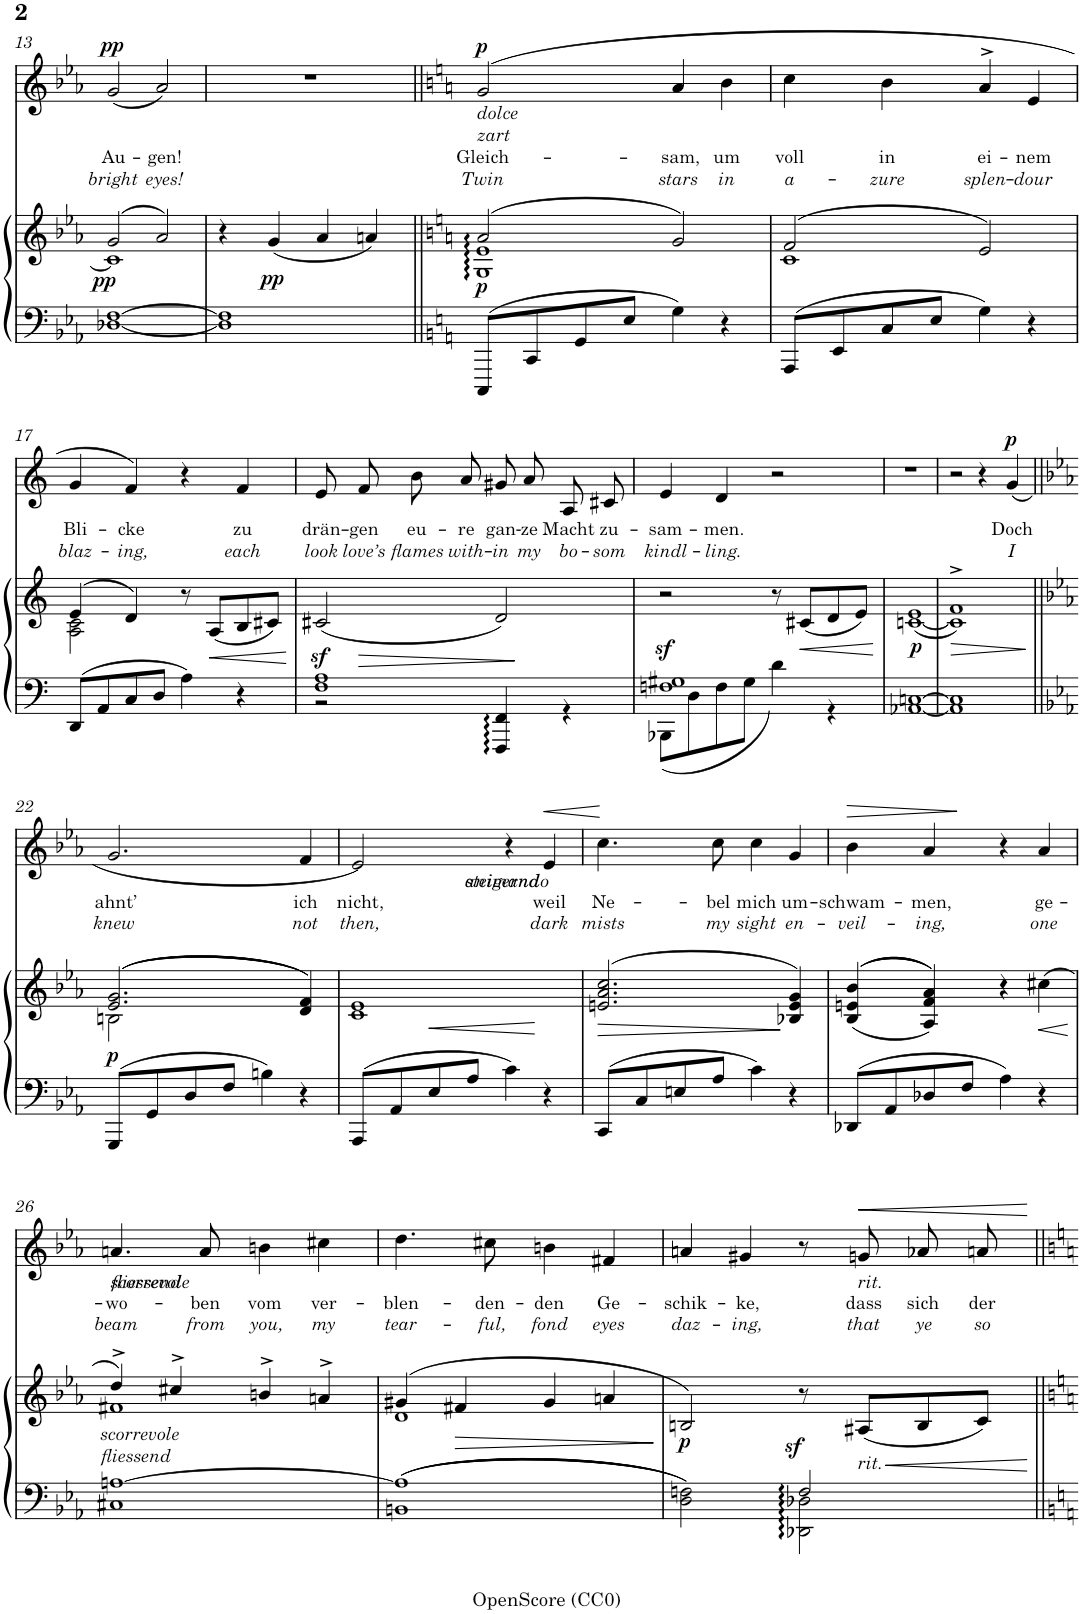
**kern	**kern	**dynam	**kern	**text	**text	**dynam
*part2	*part2	*part2	*part1	*part1	*part1	*part1
*staff3	*staff2	*staff2/3	*staff1	*staff1	*staff1	*staff1
*I"Piano	*	*	*I"Gesang Voice	*	*	*
*I'Pno	*	*	*	*	*	*
!!LO:PB:g=z
*clefF4	*clefG2	*	*clefG2	*	*	*
*k[b-e-a-]	*k[b-e-a-]	*	*k[b-e-a-]	*	*	*
*M4/4	*M4/4	*	*M4/4	*	*	*
=13	=13	=13	=13	=13	=13	=13
*	*^	*	*	*	*	*
!	!	!	!LO:DY:b	!	!LO:LY:b	!LO:LY:b	!LO:DY:a
[1D-X [1F	(2g/	1c]	pp	(2g/	Au-	bright	pp
!	!	!	!	!	!LO:LY:b	!LO:LY:b	!
.	2a-/)	.	.	2a-/)	-gen!	eyes!	.
*	*v	*v	*	*	*	*	*
=14	=14	=14	=14	=14	=14	=14
1D-] 1F]	4r	.	1r	.	.	.
!	!	!LO:DY:b	!	!	!	!
.	(4g/	pp	.	.	.	.
.	4a-/	.	.	.	.	.
.	4an/)	.	.	.	.	.
=15||	=15||	=15||	=15||	=15||	=15||	=15||
*k[]	*k[]	*	*k[]	*	*	*
*	*^	*	*	*	*	*
!	!	!	!	!LO:TX:b:t=zart	!	!	!
!	!	!	!	!LO:TX:b:i:t=dolce	!	!	!
!	!	!	!LO:DY:a=2	!	!LO:LY:b	!LO:LY:b	!LO:DY:a
8CCC/L	(>2a/	1G 1e	p	(2g/	Gleich-	Twin	p
8CC/	.	.	.	.	.	.	.
8GG/	.	.	.	.	.	.	.
8E/J	.	.	.	.	.	.	.
!	!	!	!	!	!LO:LY:b	!LO:LY:b	!
4G\	2g/)	.	.	4a/	-sam,	stars	.
!	!	!	!	!	!LO:LY:b	!LO:LY:b	!
4r	.	.	.	4b\	um	in	.
=16	=16	=16	=16	=16	=16	=16	=16
!	!	!	!	!	!LO:LY:b	!LO:LY:b	!
8AAA/L	(>2f/	1c	.	4cc\	voll	a-	.
8EE/	.	.	.	.	.	.	.
!	!	!	!	!	!LO:LY:b	!LO:LY:b	!
8C/	.	.	.	4b\	in	-zure	.
8E/J	.	.	.	.	.	.	.
!	!	!	!	!	!LO:LY:b	!LO:LY:b	!
4G\	2e/)	.	.	4a^>/	ei-	splen-	.
!	!	!	!	!	!LO:LY:b	!LO:LY:b	!
4r	.	.	.	4e/	-nem	-dour	.
!!LO:LB:g=z
=17	=17	=17	=17	=17	=17	=17	=17
!	!	!	!	!	!LO:LY:b	!LO:LY:b	!
8DD/L	(>4e/	2A\ 2c\	.	4g/	Bli-	blaz-	.
8AA/	.	.	.	.	.	.	.
!	!	!	!	!	!LO:LY:b	!LO:LY:b	!
8C/	4d/)	.	.	4f/)	-cke	-ing,	.
8D/J	.	.	.	.	.	.	.
4A\	8r	2ryy	.	4r	.	.	.
!	!	!	!LO:HP:b	!	!	!	!
.	(<8A/L	.	<	.	.	.	.
!	!	!	!	!	!LO:LY:b	!LO:LY:b	!
4r	8B/	.	.	4f/	zu	each	.
.	8c#X/J)	.	.	.	.	.	.
=18	=18	=18	=18	=18	=18	=18	=18
*^	*	*	*	*	*	*	*
!	!	!	!	!LO:DY:b	!	!LO:LY:b	!LO:LY:b	!
1F 1A	2r	(2c#X/	8ryy	sf	8e/L	drän-	look	.
!	!	!	!	!LO:HP:b	!	!LO:LY:b	!LO:LY:b	!
.	.	.	8ryy	>	8f/J	-gen	love’s	.
!	!	!	!	!	!	!LO:LY:b	!LO:LY:b	!
.	.	.	4ryy	.	8b/L	eu-	flames	.
!	!	!	!	!	!	!LO:LY:b	!LO:LY:b	!
.	.	.	.	.	8a/J	-re	with-	.
!	!	!	!	!	!	!LO:LY:b	!LO:LY:b	!
.	4FFF/ 4FF/	2d/)	8ryy	.	8g#X/L	gan-	-in	.
!	!	!	!	!	!	!LO:LY:b	!LO:LY:b	!
.	.	.	8ryy	[	8a/J	-ze	my	.
!	!	!	!	!	!	!LO:LY:b	!LO:LY:b	!
.	4r	.	4ryy	.	8A/L	Macht	bo-	.
!	!	!	!	!	!	!LO:LY:b	!LO:LY:b	!
.	.	.	.	.	8c#X/J	zu-	-som	.
*	*	*v	*v	*	*	*	*	*
=19	=19	=19	=19	=19	=19	=19	=19
!	!	!	!LO:DY:b	!	!LO:LY:b	!LO:LY:b	!
1Fn 1G#X	8BBB-X\L	2r	sf	4e/	-sam-	kindl-	.
.	8D\	.	.	.	.	.	.
!	!	!	!	!	!LO:LY:b	!LO:LY:b	!
.	8F\	.	.	4d/	-men.	-ling.	.
.	8G#\J	.	.	.	.	.	.
.	4d\	8r	.	2r	.	.	.
!	!	!	!LO:HP:b	!	!	!	!
.	.	(8c#X/L	<	.	.	.	.
.	4r	8d/	.	.	.	.	.
.	.	8e/J)	]	.	.	.	.
*v	*v	*	*	*	*	*	*
=20	=20	=20	=20	=20	=20	=20
!	!	!LO:DY:b	!	!	!	!
[1AA-X [1Cn	([1cn 1e	p	1r	.	.	.
=21	=21	=21	=21	=21	=21	=21
!	!	!LO:HP:b	!	!	!	!
1AA-] 1C]	1c]^> 1f^>)	>	2r	.	.	.
.	.	.	4r	.	.	.
!	!	!	!	!LO:LY:b	!LO:LY:b	!LO:DY:a
.	.	.	(4g/	Doch	I	p
.	.	[	.	.	.	.
!!LO:LB:g=z
=22||	=22||	=22||	=22||	=22||	=22||	=22||
*k[b-e-a-]	*k[b-e-a-]	*	*k[b-e-a-]	*	*	*
*	*^	*	*	*	*	*
!	!	!	!LO:DY:b	!	!LO:LY:b	!LO:LY:b	!
8GGG/L	(>(>2.e-/ 2.g/	2Bn\	p	2.g/	ahnt’	knew	.
8GG/	.	.	.	.	.	.	.
8D/	.	.	.	.	.	.	.
8F/J	.	.	.	.	.	.	.
4Bn\	.	2ryy	.	.	.	.	.
!	!	!	!	!	!LO:LY:b	!LO:LY:b	!
4r	4d/ 4f/))	.	.	4f/	ich	not	.
*	*v	*v	*	*	*	*	*
=23	=23	=23	=23	=23	=23	=23
!	!	!	!	!LO:LY:b	!LO:LY:b	!
8AAA-/L	1c 1e-	.	2e-/)	nicht,	then,	.
8AA-/	.	.	.	.	.	.
!	!	!LO:HP:b=2	!	!	!	!
8E-/	.	<	.	.	.	.
8A-/J	.	.	.	.	.	.
!	!	!	!LO:TX:b:i:t=steigernd	!	!	!
!	!	!	!LO:TX:b:i:t=animando	!	!	!
4c\	.	.	4r	.	.	.
!	!	!	!	!LO:LY:b	!LO:LY:b	!LO:HP:b
4r	.	]	4e-/	weil	dark	<
.	.	.	.	.	.	[
=24	=24	=24	=24	=24	=24	=24
!	!	!LO:HP:b	!	!LO:LY:b	!LO:LY:b	!
8CC/L	(>2.en/ 2.a-/ 2.cc/	>	4.cc\	Ne-	mists	.
8C/	.	.	.	.	.	.
8En/	.	.	.	.	.	.
!	!	!	!	!LO:LY:b	!LO:LY:b	!
8A-/J	.	.	8cc\	-bel	my	.
!	!	!	!	!LO:LY:b	!LO:LY:b	!
4c\	.	.	4cc\	mich	sight	.
!	!	!	!	!LO:LY:b	!LO:LY:b	!
4r	4B-X/ 4e/ 4g/)	[	4g/	um-	en-	.
=25	=25	=25	=25	=25	=25	=25
!	!	!	!	!LO:LY:b	!LO:LY:b	!LO:HP:b
8DD-X/L	(>(>(4B-/ 4en/ 4b-/	.	4b-\	-schwam-	-veil-	>
8AA-/	.	.	.	.	.	.
!	!	!	!	!LO:LY:b	!LO:LY:b	!
8D-X/	4A-/ 4f/ 4a-/)))	.	4a-/	-men,	-ing,	.
8F/J	.	.	.	.	.	.
4A-\	4r	.	4r	.	.	]
!	!	!LO:HP:b	!	!LO:LY:b	!LO:LY:b	!
4r	(4cc#X\	<	4a-/	ge-	one	.
.	.	]	.	.	.	.
!!LO:LB:g=z
=26	=26	=26	=26	=26	=26	=26
*	*^	*	*	*	*	*
!	!	!	!	!LO:TX:b:i:t=fliessend	!	!	!
!	!	!	!	!LO:TX:b:i:t=scorrevole	!	!	!
!	!LO:TX:b:i:t=scorrevole	!	!	!	!	!	!
!	!LO:TX:b:t=fliessend	!	!	!	!	!	!
!	!	!	!	!	!LO:LY:b	!LO:LY:b	!
1C#X [1An	4dd^/)	1f#X	.	4.an/	-wo-	beam	.
.	4cc#X^/	.	.	.	.	.	.
!	!	!	!	!	!LO:LY:b	!LO:LY:b	!
.	.	.	.	8a/	-ben	from	.
!	!	!	!	!	!LO:LY:b	!LO:LY:b	!
.	4bn^/	.	.	4bn\	vom	you,	.
!	!	!	!	!	!LO:LY:b	!LO:LY:b	!
.	4an^>/	.	.	4cc#X\	ver-	my	.
=27	=27	=27	=27	=27	=27	=27	=27
!	!	!	!	!	!LO:LY:b	!LO:LY:b	!
1BBn 1A]	(4g#X/	1d	.	4.dd\	-blen-	tear-	.
!	!	!	!LO:HP:b	!	!	!	!
.	4f#X/	.	>	.	.	.	.
!	!	!	!	!	!LO:LY:b	!LO:LY:b	!
.	.	.	.	8cc#X\	-den-	-ful,	.
!	!	!	!	!	!LO:LY:b	!LO:LY:b	!
.	4g#/	.	.	4bn\	-den	fond	.
!	!	!	!	!	!LO:LY:b	!LO:LY:b	!
.	4an/	.	.	4f#X/	Ge-	eyes	.
*	*v	*v	*	*	*	*	*
.	.	[	.	.	.	.
=28	=28	=28	=28	=28	=28	=28
*^	*	*	*	*	*	*
!	!	!	!LO:DY:b	!	!LO:LY:b	!LO:LY:b	!
2D\ 2Fn\	2ryy	2Bn/)	p	4an/	-schik-	daz-	.
!	!	!	!	!	!LO:LY:b	!LO:LY:b	!
.	.	.	.	4g#X/	-ke,	-ing,	.
!	!	!	!LO:DY:b	!	!	!	!
2F/	2DD-X\ 2D-X\	8r	sf	8r	.	.	.
!	!	!	!	!LO:TX:b:i:t=rit.	!	!	!
!	!	!LO:TX:b:i:t=rit.	!	!	!	!	!
!	!	!	!	!	!LO:LY:b	!LO:LY:b	!LO:HP:b
.	.	(8A#X/L	.	8gn/	dass	that	<
!	!	!	!	!	!LO:LY:b	!LO:LY:b	!
.	.	8B/	.	8a-X/L	sich	ye	.
!	!	!	!	!	!LO:LY:b	!LO:LY:b	!
.	.	8c/J)	.	8an/J	der	so	.
*v	*v	*	*	*	*	*	*
.	.	]	.	.	.	[
=||	=||	=||	=||	=||	=||	=||
*-	*-	*-	*-	*-	*-	*-
